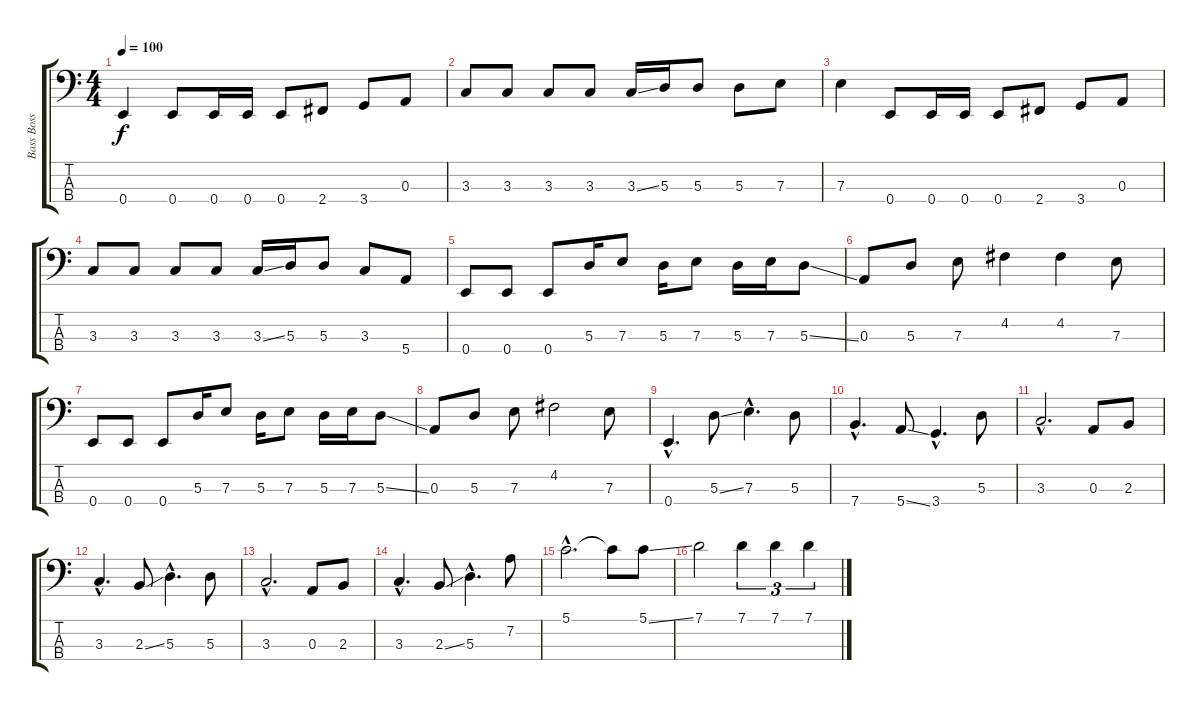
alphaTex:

\track ("Bass Boss" "Bass Boss") {instrument electricbassfinger}
\staff {score tabs}
\tuning (G2 D2 A1 E1) {hide}
\ts (4 4)
\tempo 100
\clef f4
\ks c
0.4.4{dy f instrument electricbassfinger} 0.4.8 0.4.16 0.4.16 0.4.8 2.4.8 3.4.8 0.3.8 |
3.3.8 3.3.8 3.3.8 3.3.8 3.3{ss}.16 5.3.16 5.3.8 5.3.8 7.3.8 |
7.3.4 0.4.8 0.4.16 0.4.16 0.4.8 2.4.8 3.4.8 0.3.8 |
3.3.8 3.3.8 3.3.8 3.3.8 3.3{ss}.16 5.3.16 5.3.8 3.3.8 5.4.8 |
0.4.8 0.4.8 0.4.8 5.3.16 7.3.8 5.3.16 7.3.8 5.3.16 7.3.16 5.3{ss}.8 |
0.3.8 5.3.8 7.3.8 4.2.4 4.2.4 7.3.8 |
0.4.8 0.4.8 0.4.8 5.3.16 7.3.8 5.3.16 7.3.8 5.3.16 7.3.16 5.3{ss}.8 |
0.3.8 5.3.8 7.3.8 4.2.2 7.3.8 |
0.4{hac}.4{d} 5.3{ss}.8 7.3{hac}.4{d} 5.3.8 |
7.4{hac}.4{d} 5.4{ss}.8 3.4{hac}.4{d} 5.3.8 |
3.3{hac}.2{d} 0.3.8 2.3.8 |
3.3{hac}.4{d} 2.3{ss}.8 5.3{hac}.4{d} 5.3.8 |
3.3{hac}.2{d} 0.3.8 2.3.8 |
3.3{hac}.4{d} 2.3{ss}.8 5.3{hac}.4{d} 7.2.8 |
5.1{hac}.2{d} 5.1{t}.8 5.1{ss}.8 |
7.1.2 7.1.4{tu (3 2)} 7.1.4{tu (3 2)} 7.1.4{tu (3 2)}
